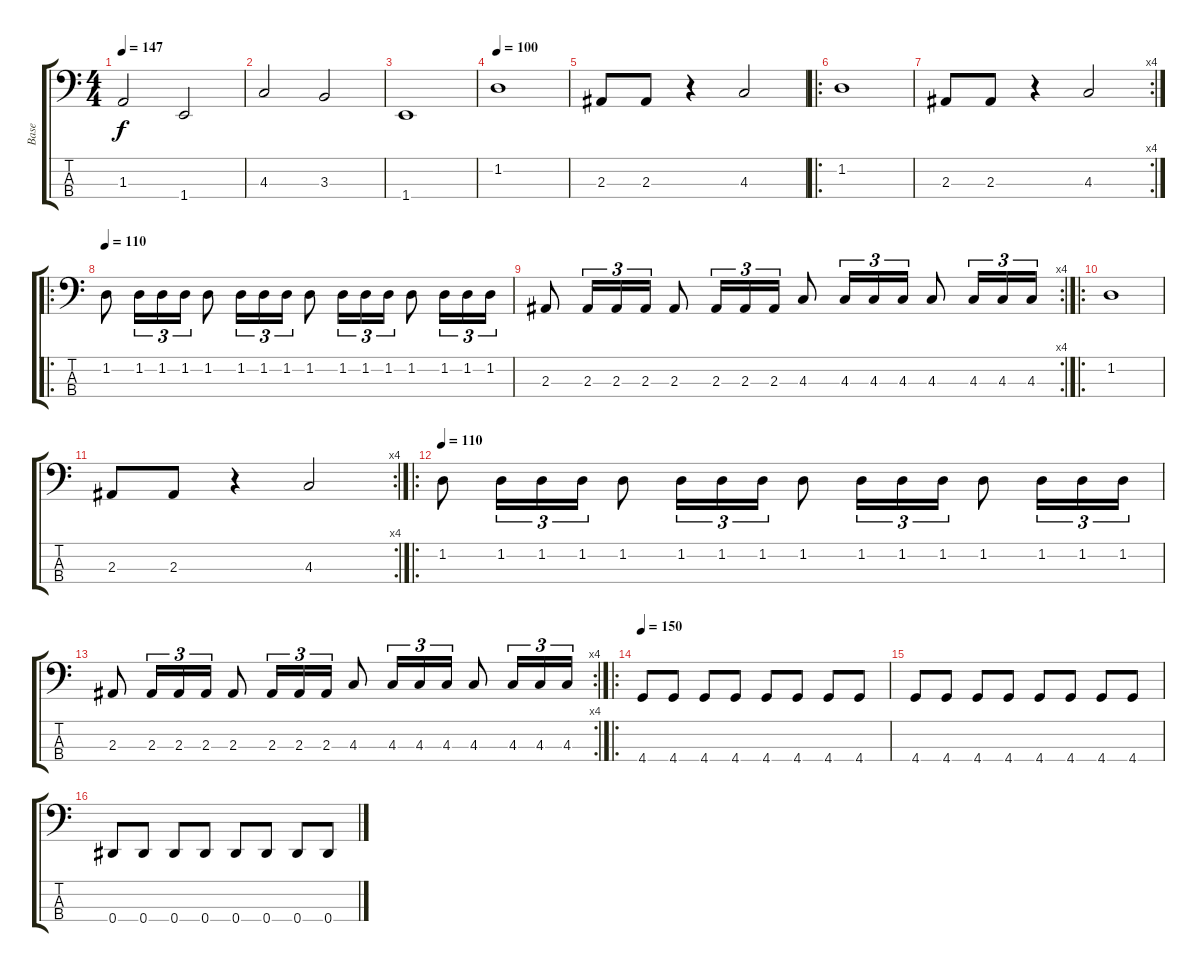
\track ("Base" "Base") {instrument electricbassfinger}
\staff {score tabs}
\tuning (Gb2 Db2 Ab1 Eb1) {hide}
\ts (4 4)
\tempo 147
\clef f4
\ks c
1.3.2{dy f} 1.4.2 |
4.3.2 3.3.2 |
1.4.1 |
\tempo 100
1.2.1 |
2.3.8 2.3.8 r.4 4.3.2 |
\ro
1.2.1 |
\rc 4
2.3.8 2.3.8 r.4 4.3.2 |
\ro
\tempo 110
1.2.8 1.2.16{tu (3 2)} 1.2.16{tu (3 2)} 1.2.16{tu (3 2)} 1.2.8 1.2.16{tu (3 2)} 1.2.16{tu (3 2)} 1.2.16{tu (3 2)} 1.2.8 1.2.16{tu (3 2)} 1.2.16{tu (3 2)} 1.2.16{tu (3 2)} 1.2.8 1.2.16{tu (3 2)} 1.2.16{tu (3 2)} 1.2.16{tu (3 2)} |
\rc 4
2.3.8 2.3.16{tu (3 2)} 2.3.16{tu (3 2)} 2.3.16{tu (3 2)} 2.3.8 2.3.16{tu (3 2)} 2.3.16{tu (3 2)} 2.3.16{tu (3 2)} 4.3.8 4.3.16{tu (3 2)} 4.3.16{tu (3 2)} 4.3.16{tu (3 2)} 4.3.8 4.3.16{tu (3 2)} 4.3.16{tu (3 2)} 4.3.16{tu (3 2)} |
\ro
1.2.1 |
\rc 4
2.3.8 2.3.8 r.4 4.3.2 |
\ro
\tempo 110
1.2.8 1.2.16{tu (3 2)} 1.2.16{tu (3 2)} 1.2.16{tu (3 2)} 1.2.8 1.2.16{tu (3 2)} 1.2.16{tu (3 2)} 1.2.16{tu (3 2)} 1.2.8 1.2.16{tu (3 2)} 1.2.16{tu (3 2)} 1.2.16{tu (3 2)} 1.2.8 1.2.16{tu (3 2)} 1.2.16{tu (3 2)} 1.2.16{tu (3 2)} |
\rc 4
2.3.8 2.3.16{tu (3 2)} 2.3.16{tu (3 2)} 2.3.16{tu (3 2)} 2.3.8 2.3.16{tu (3 2)} 2.3.16{tu (3 2)} 2.3.16{tu (3 2)} 4.3.8 4.3.16{tu (3 2)} 4.3.16{tu (3 2)} 4.3.16{tu (3 2)} 4.3.8 4.3.16{tu (3 2)} 4.3.16{tu (3 2)} 4.3.16{tu (3 2)} |
\ro
\tempo 150
4.4.8 4.4.8 4.4.8 4.4.8 4.4.8 4.4.8 4.4.8 4.4.8 |
4.4.8 4.4.8 4.4.8 4.4.8 4.4.8 4.4.8 4.4.8 4.4.8 |
0.4.8 0.4.8 0.4.8 0.4.8 0.4.8 0.4.8 0.4.8 0.4.8
